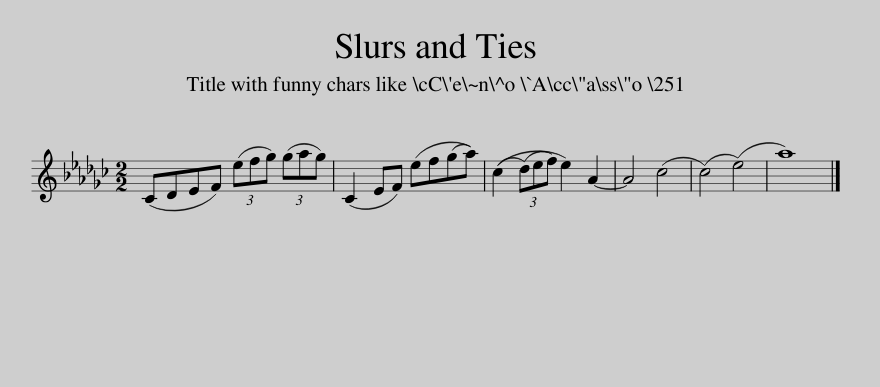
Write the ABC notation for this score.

X:1
L:1/8
M:2/2
I:linebreak $
K:Ebmin
V:1 treble
V:1
 (CDEF) (3(efg) (3(gag) | (C2 EF) (ef(ga)) | ((c2 (3(d)ef) e2) A2- | A4 (c4 | (c4) (e4) | %5
 a8) |] %6
